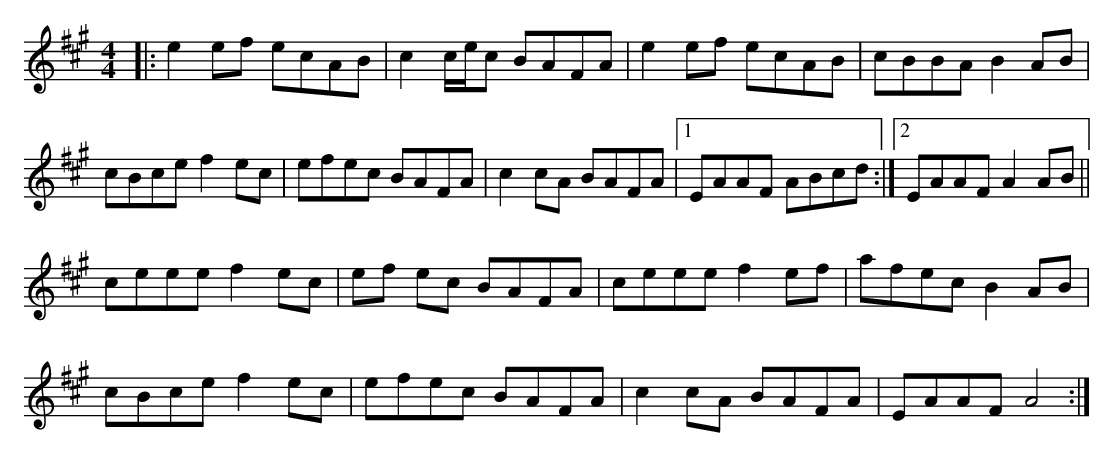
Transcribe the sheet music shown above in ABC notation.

X:1
M:4/4
K:A
|:e2 ef ecAB|c2 c/e/c BAFA|e2 ef ecAB|cBBA B2 AB|
cBce f2 ec|efec BAFA|c2 cA BAFA|1 EAAF ABcd:|2 EAAF A2 AB||
ceee f2 ec|ef ec BAFA|ceee f2 ef|afec B2 AB|
cBce f2 ec|efec BAFA|c2 cA BAFA|EAAF A4:|
